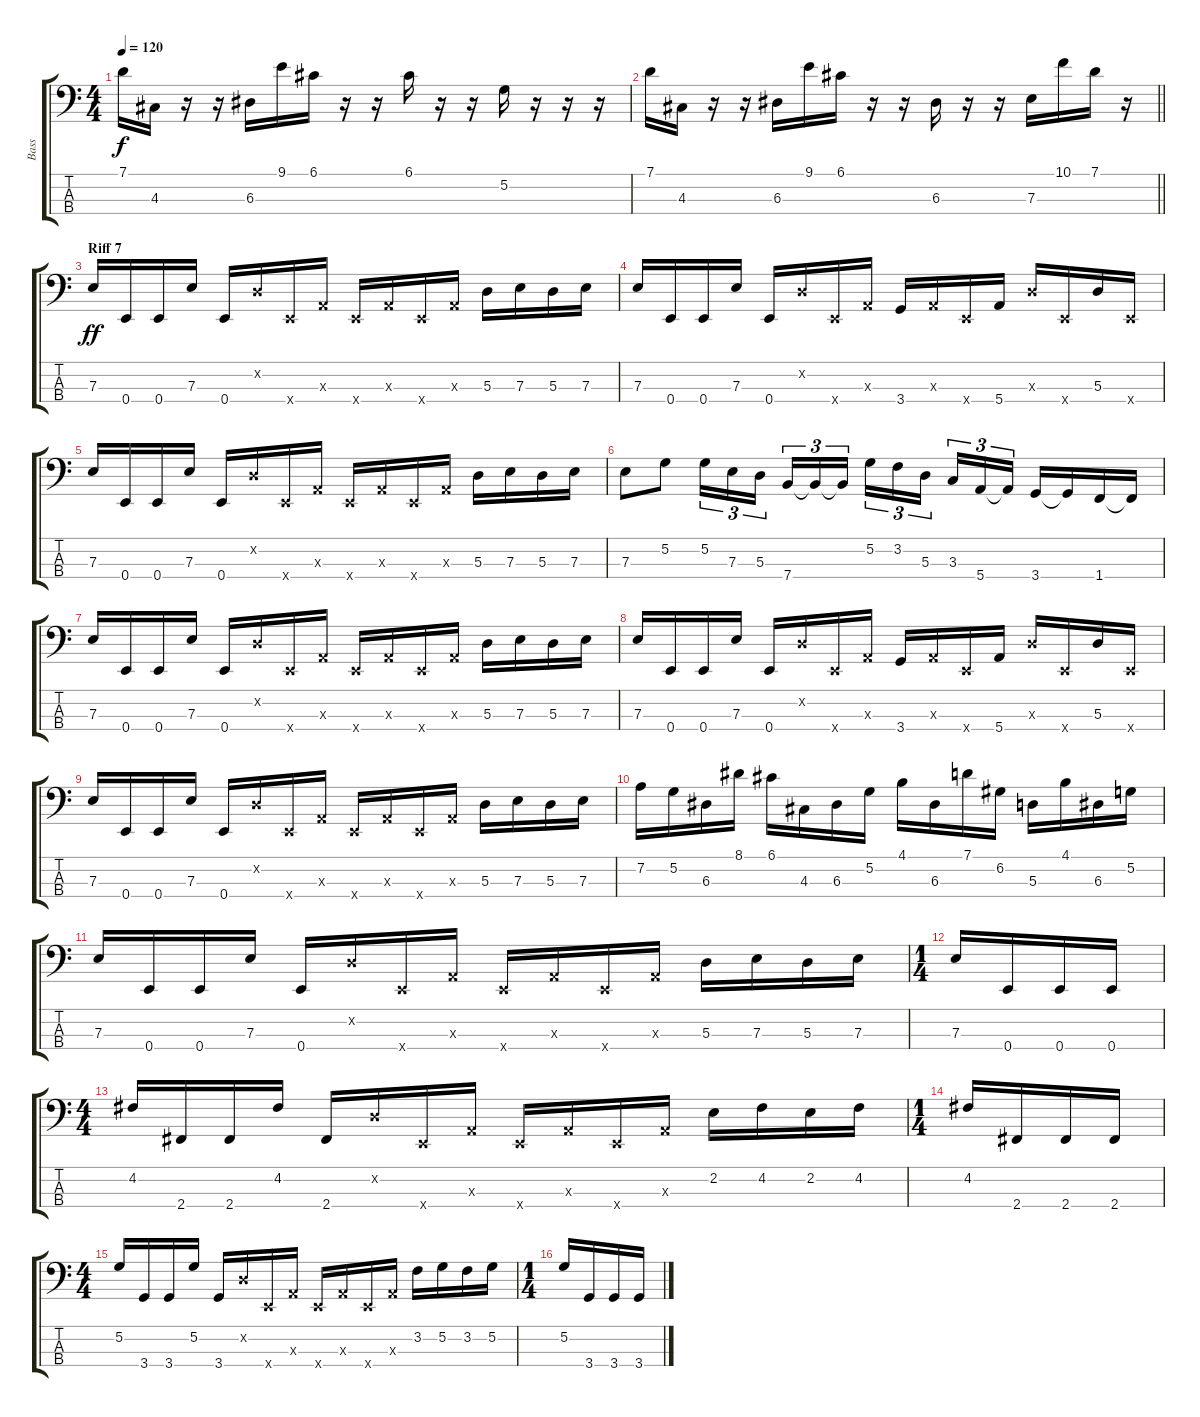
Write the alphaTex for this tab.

\track ("Bass" "Bass") {instrument electricbassfinger}
\staff {score tabs}
\tuning (G2 D2 A1 E1) {hide}
\ts (4 4)
\tempo 120
\clef f4
\ks c
7.1.16{dy f} 4.3.16 r.16 r.16 6.3.16 9.1.16 6.1.16 r.16 r.16 6.1.16 r.16 r.16 5.2.16 r.16 r.16 r.16 |
\barLineRight lightlight
7.1.16 4.3.16 r.16 r.16 6.3.16 9.1.16 6.1.16 r.16 r.16 6.3.16 r.16 r.16 7.3.16 10.1.16 7.1.16 r.16 |
\section ("" "Riff 7")
7.3.16{dy ff} 0.4.16 0.4.16 7.3.16 0.4.16 0.2{x}.16 0.4{x}.16 0.3{x}.16 0.4{x}.16 0.3{x}.16 0.4{x}.16 0.3{x}.16 5.3.16 7.3.16 5.3.16 7.3.16 |
7.3.16 0.4.16 0.4.16 7.3.16 0.4.16 0.2{x}.16 0.4{x}.16 0.3{x}.16 3.4.16 0.3{x}.16 0.4{x}.16 5.4.16 5.3{x}.16 0.4{x}.16 5.3.16 0.4{x}.16 |
7.3.16 0.4.16 0.4.16 7.3.16 0.4.16 0.2{x}.16 0.4{x}.16 0.3{x}.16 0.4{x}.16 0.3{x}.16 0.4{x}.16 0.3{x}.16 5.3.16 7.3.16 5.3.16 7.3.16 |
7.3.8 5.2.8 5.2.16{tu (3 2)} 7.3.16{tu (3 2)} 5.3.16{tu (3 2) beam splitsecondary} 7.4.16{tu (3 2)} 7.4{t}.16{tu (3 2)} 7.4{t}.16{tu (3 2)} 5.2.16{tu (3 2)} 3.2.16{tu (3 2)} 5.3.16{tu (3 2) beam splitsecondary} 3.3.16{tu (3 2)} 5.4.16{tu (3 2)} 5.4{t}.16{tu (3 2)} 3.4.16 3.4{t}.16 1.4.16 1.4{t}.16 |
7.3.16 0.4.16 0.4.16 7.3.16 0.4.16 0.2{x}.16 0.4{x}.16 0.3{x}.16 0.4{x}.16 0.3{x}.16 0.4{x}.16 0.3{x}.16 5.3.16 7.3.16 5.3.16 7.3.16 |
7.3.16 0.4.16 0.4.16 7.3.16 0.4.16 0.2{x}.16 0.4{x}.16 0.3{x}.16 3.4.16 0.3{x}.16 0.4{x}.16 5.4.16 5.3{x}.16 0.4{x}.16 5.3.16 0.4{x}.16 |
7.3.16 0.4.16 0.4.16 7.3.16 0.4.16 0.2{x}.16 0.4{x}.16 0.3{x}.16 0.4{x}.16 0.3{x}.16 0.4{x}.16 0.3{x}.16 5.3.16 7.3.16 5.3.16 7.3.16 |
7.2.16 5.2.16 6.3.16 8.1.16 6.1.16 4.3.16 6.3.16 5.2.16 4.1.16 6.3.16 7.1.16 6.2.16 5.3.16 4.1.16 6.3.16 5.2.16 |
7.3.16 0.4.16 0.4.16 7.3.16 0.4.16 0.2{x}.16 0.4{x}.16 0.3{x}.16 0.4{x}.16 0.3{x}.16 0.4{x}.16 0.3{x}.16 5.3.16 7.3.16 5.3.16 7.3.16 |
\ts (1 4)
7.3.16 0.4.16 0.4.16 0.4.16 |
\ts (4 4)
4.2.16 2.4.16 2.4.16 4.2.16 2.4.16 0.2{x}.16 0.4{x}.16 0.3{x}.16 0.4{x}.16 0.3{x}.16 0.4{x}.16 0.3{x}.16 2.2.16 4.2.16 2.2.16 4.2.16 |
\ts (1 4)
4.2.16 2.4.16 2.4.16 2.4.16 |
\ts (4 4)
5.2.16 3.4.16 3.4.16 5.2.16 3.4.16 0.2{x}.16 0.4{x}.16 0.3{x}.16 0.4{x}.16 0.3{x}.16 0.4{x}.16 0.3{x}.16 3.2.16 5.2.16 3.2.16 5.2.16 |
\ts (1 4)
5.2.16 3.4.16 3.4.16 3.4.16
